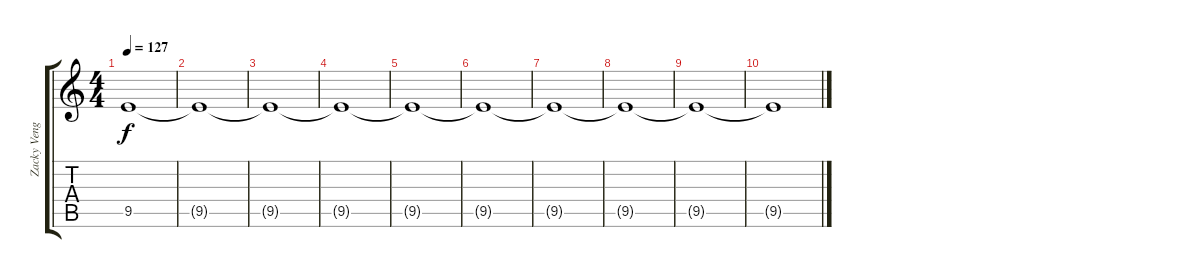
\track ("Zacky Vengeance" "Zacky Veng") {instrument distortionguitar}
\staff {score tabs}
\tuning (D4 A3 F3 C3 G2 C2) {hide}
\ts (4 4)
\tempo 127
\clef g2
\ks c
9.5.1{dy f} |
9.5{t}.1 |
9.5{t}.1 |
9.5{t}.1 |
9.5{t}.1 |
9.5{t}.1 |
9.5{t}.1 |
9.5{t}.1 |
9.5{t}.1 |
9.5{t}.1
